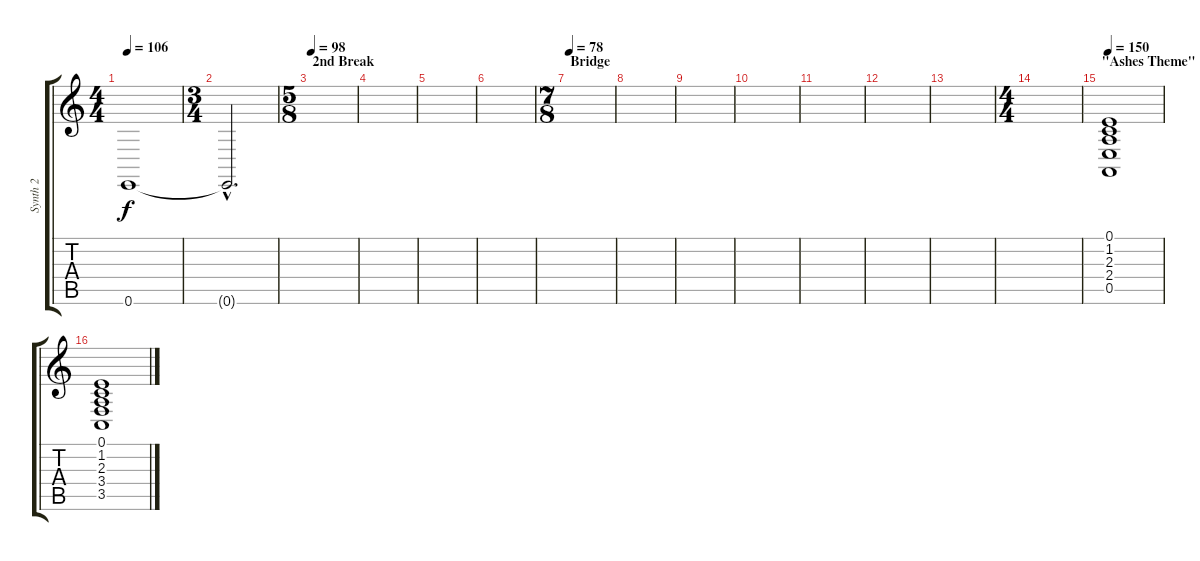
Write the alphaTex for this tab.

\track ("Synth 2" "Synth 2") {instrument lead2sawtooth}
\staff {score tabs}
\tuning (E4 B3 G3 D3 A2 E2) {hide}
\ts (4 4)
\tempo 106
\clef g2
\ks c
0.6{t}.1{dy f} |
\ts (3 4)
0.6{hac t}.2{d} |
\ts (5 8)
\section ("" "2nd Break")
\tempo 98
|
|
|
|
\ts (7 8)
\section ("" "Bridge")
\tempo 78
|
|
|
|
|
|
|
\ts (4 4)
|
\section ("" "\"Ashes Theme\"")
\tempo 150
(0.1 1.2 2.3 2.4 0.5).1{volume 11 instrument stringensemble1} |
(0.1 1.2 2.3 3.4 3.5).1
